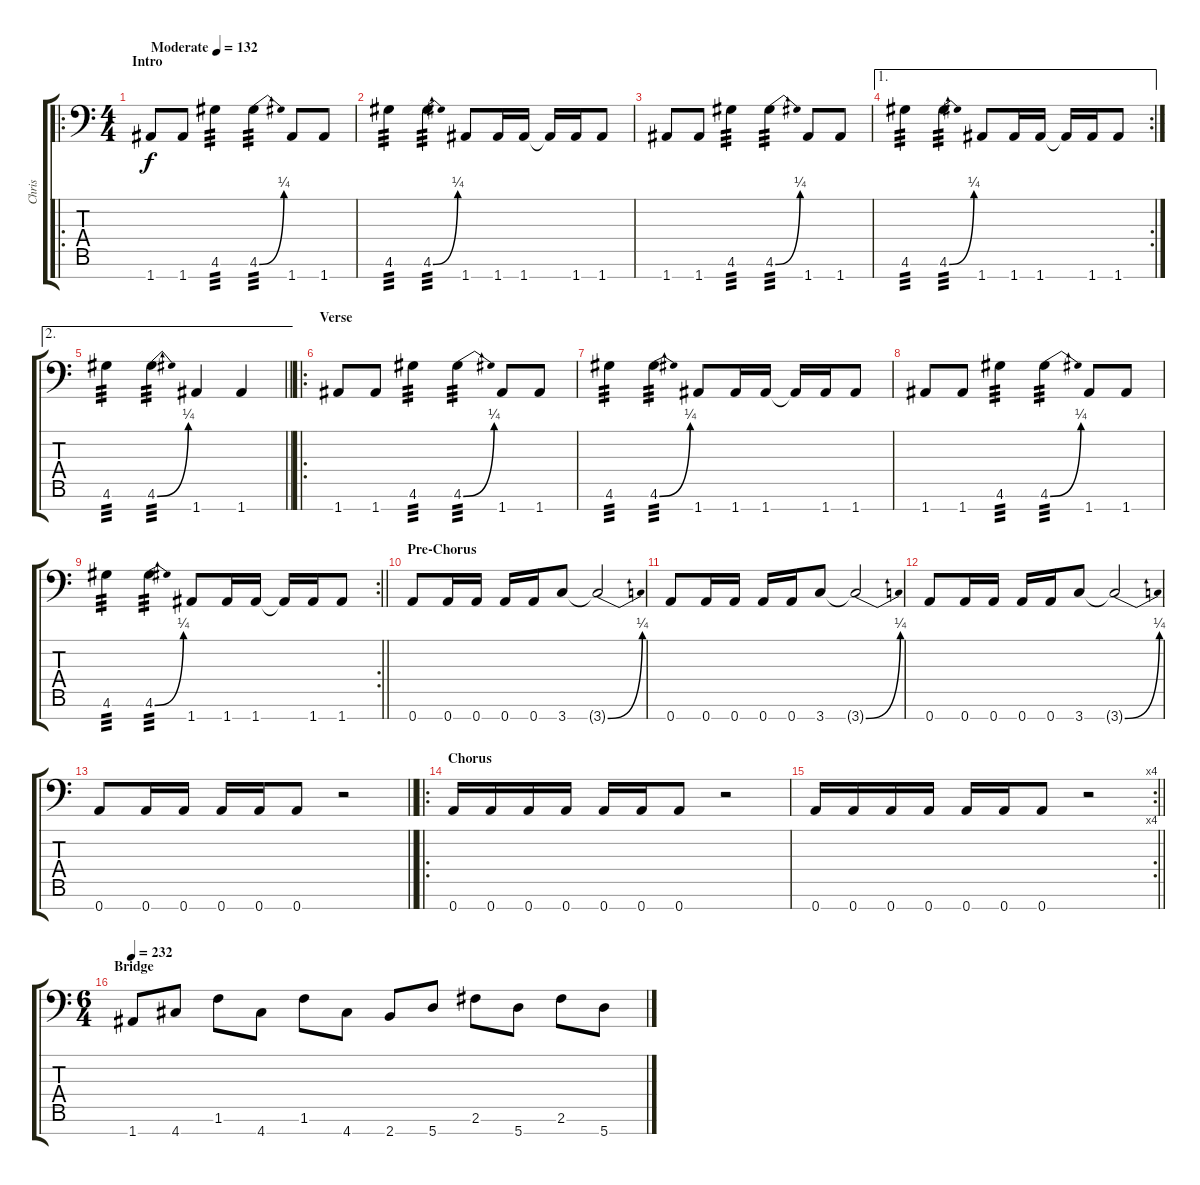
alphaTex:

\track ("Chris" "Chris") {instrument distortionguitar}
\staff {score tabs}
\tuning (E4 B3 G3 D3 A2 E2 A1) {hide}
\ro
\ts (4 4)
\section ("" "Intro")
\tempo (132 "Moderate")
\clef f4
\ks c
1.7.8{dy f instrument distortionguitar} 1.7.8 4.6.4{tp 3} 4.6{be (bend 0 0 60 1)}.4{tp 3} 1.7.8 1.7.8 |
4.6.4{tp 3} 4.6{be (bend 0 0 60 1)}.4{tp 3} 1.7.8 1.7.16 1.7.16 1.7{t}.16 1.7.16 1.7.8 |
1.7.8 1.7.8 4.6.4{tp 3} 4.6{be (bend 0 0 60 1)}.4{tp 3} 1.7.8 1.7.8 |
\ae 1
\rc 2
4.6.4{tp 3} 4.6{be (bend 0 0 60 1)}.4{tp 3} 1.7.8 1.7.16 1.7.16 1.7{t}.16 1.7.16 1.7.8 |
\ae 2
\barLineRight lightlight
4.6.4{tp 3} 4.6{be (bend 0 0 60 1)}.4{tp 3} 1.7.4 1.7.4 |
\ro
\section ("" "Verse")
1.7.8 1.7.8 4.6.4{tp 3} 4.6{be (bend 0 0 60 1)}.4{tp 3} 1.7.8 1.7.8 |
4.6.4{tp 3} 4.6{be (bend 0 0 60 1)}.4{tp 3} 1.7.8 1.7.16 1.7.16 1.7{t}.16 1.7.16 1.7.8 |
1.7.8 1.7.8 4.6.4{tp 3} 4.6{be (bend 0 0 60 1)}.4{tp 3} 1.7.8 1.7.8 |
\rc 2
\barLineRight lightlight
4.6.4{tp 3} 4.6{be (bend 0 0 60 1)}.4{tp 3} 1.7.8 1.7.16 1.7.16 1.7{t}.16 1.7.16 1.7.8 |
\section ("" "Pre-Chorus")
0.7.8 0.7.16 0.7.16 0.7.16 0.7.16 3.7.8 3.7{be (bend 0 0 60 1) t}.2 |
0.7.8 0.7.16 0.7.16 0.7.16 0.7.16 3.7.8 3.7{be (bend 0 0 60 1) t}.2 |
0.7.8 0.7.16 0.7.16 0.7.16 0.7.16 3.7.8 3.7{be (bend 0 0 60 1) t}.2 |
\barLineRight lightlight
0.7.8 0.7.16 0.7.16 0.7.16 0.7.16 0.7.8 r.2 |
\ro
\section ("" "Chorus")
0.7.16 0.7.16 0.7.16 0.7.16 0.7.16 0.7.16 0.7.8 r.2 |
\rc 4
\barLineRight lightlight
0.7.16 0.7.16 0.7.16 0.7.16 0.7.16 0.7.16 0.7.8 r.2 |
\ts (6 4)
\section ("" "Bridge")
\tempo 232
1.7.8 4.7.8 1.6.8 4.7.8 1.6.8 4.7.8 2.7.8 5.7.8 2.6.8 5.7.8 2.6.8 5.7.8
